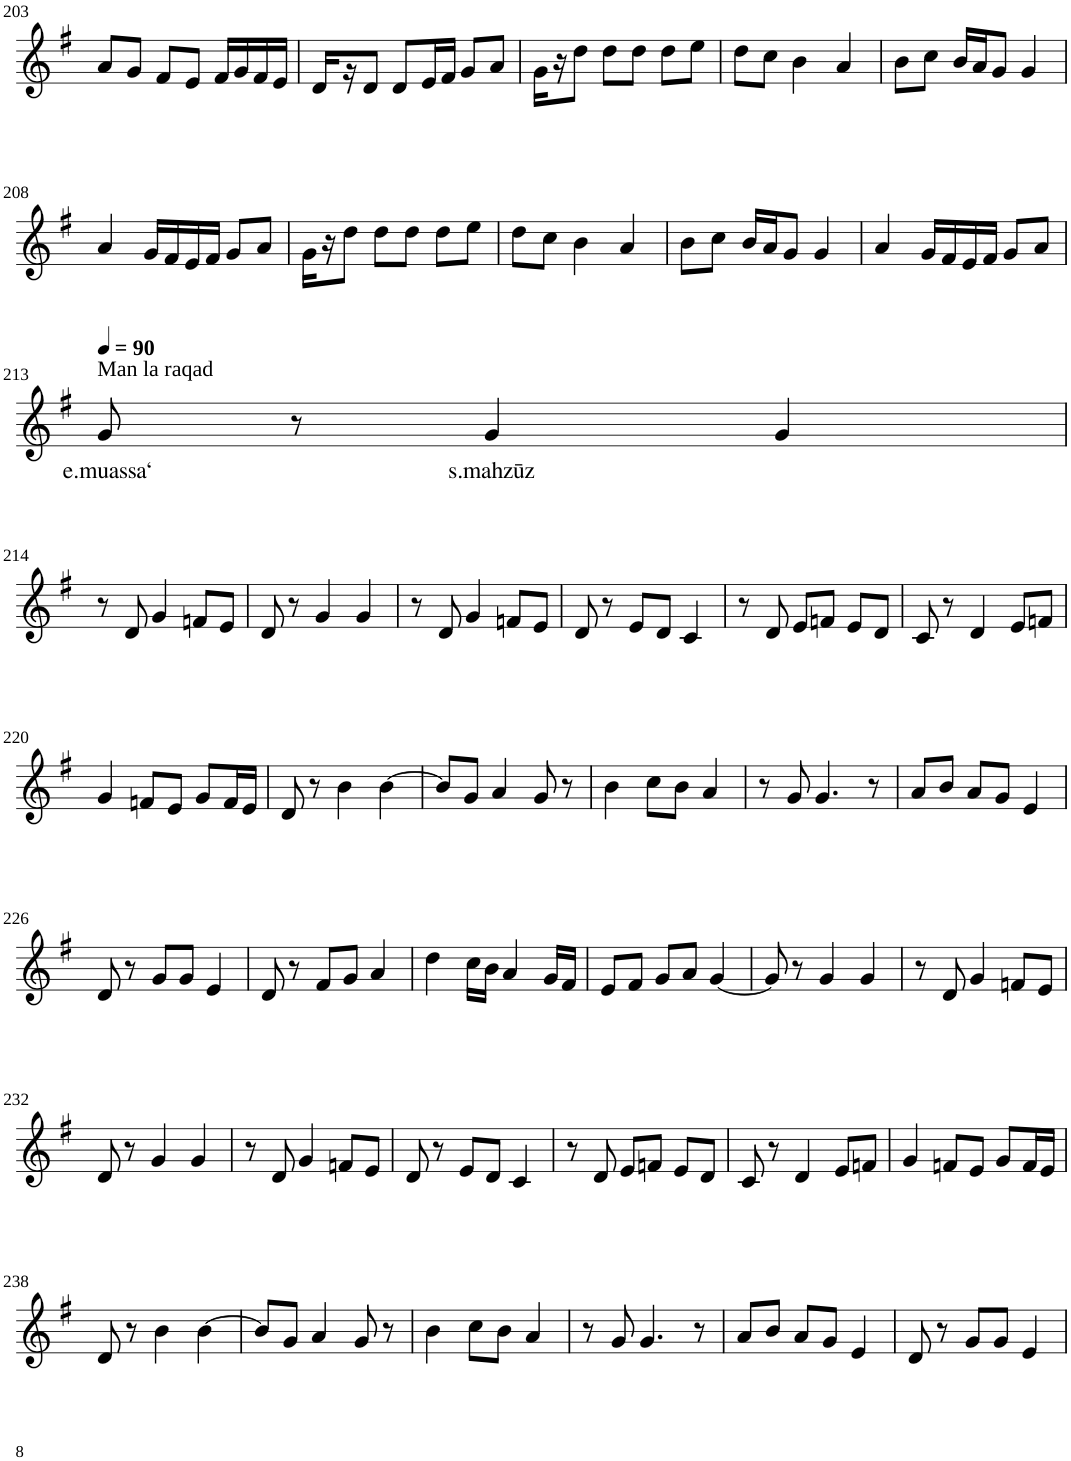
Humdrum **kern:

**kern	**text
*part1	*part1
*staff1	*staff1
*I"Violin	*
!!LO:PB:g=z
*clefG2	*
*k[f#]	*
*G:	*
*M3/4	*
=203	=203
8a/L	.
8g/J	.
8f#/L	.
8e/J	.
16f#/LL	.
16g/	.
16f#/	.
16e/JJ	.
=204	=204
16d/LL	.
16r	.
8d/J	.
8d/L	.
16e/L	.
16f#/JJ	.
8g/L	.
8a/J	.
=205	=205
16g\LL	.
16r	.
8dd\J	.
8dd\L	.
8dd\J	.
8dd\L	.
8ee\J	.
=206	=206
8dd\L	.
8cc\J	.
4b\	.
4a/	.
=207	=207
8b\L	.
8cc\J	.
16b/LL	.
16a/J	.
8g/J	.
4g/	.
!!LO:LB:g=z
=208	=208
4a/	.
16g/LL	.
16f#/	.
16e/	.
16f#/JJ	.
8g/L	.
8a/J	.
=209	=209
16g\LL	.
16r	.
8dd\J	.
8dd\L	.
8dd\J	.
8dd\L	.
8ee\J	.
=210	=210
8dd\L	.
8cc\J	.
4b\	.
4a/	.
=211	=211
8b\L	.
8cc\J	.
16b/LL	.
16a/J	.
8g/J	.
4g/	.
=212	=212
4a/	.
16g/LL	.
16f#/	.
16e/	.
16f#/JJ	.
8g/L	.
8a/J	.
!!LO:LB:g=z
=213	=213
*MM90	*
!LO:TX:a:t=Man la raqad	!
!	!LO:LY:b
8g/	e.muassa‘
8r	.
!	!LO:LY:b
4g/	s.mahzūz
4g/	.
!!LO:LB:g=z
=214	=214
8r	.
8d/	.
4g/	.
8fn/L	.
8e/J	.
=215	=215
8d/	.
8r	.
4g/	.
4g/	.
=216	=216
8r	.
8d/	.
4g/	.
8fn/L	.
8e/J	.
=217	=217
8d/	.
8r	.
8e/L	.
8d/J	.
4c/	.
=218	=218
8r	.
8d/	.
8e/L	.
8fn/J	.
8e/L	.
8d/J	.
=219	=219
8c/	.
8r	.
4d/	.
8e/L	.
8fn/J	.
!!LO:LB:g=z
=220	=220
4g/	.
8fn/L	.
8e/J	.
8g/L	.
16f/L	.
16e/JJ	.
=221	=221
8d/	.
8r	.
4b\	.
[4b\	.
=222	=222
8b/L]	.
8g/J	.
4a/	.
8g/	.
8r	.
=223	=223
4b\	.
8cc\L	.
8b\J	.
4a/	.
=224	=224
8r	.
8g/	.
4.g/	.
8r	.
=225	=225
8a/L	.
8b/J	.
8a/L	.
8g/J	.
4e/	.
!!LO:LB:g=z
=226	=226
8d/	.
8r	.
8g/L	.
8g/J	.
4e/	.
=227	=227
8d/	.
8r	.
8f#/L	.
8g/J	.
4a/	.
=228	=228
4dd\	.
16cc\LL	.
16b\JJ	.
4a/	.
16g/LL	.
16f#/JJ	.
=229	=229
8e/L	.
8f#/J	.
8g/L	.
8a/J	.
[4g/	.
=230	=230
8g/]	.
8r	.
4g/	.
4g/	.
=231	=231
8r	.
8d/	.
4g/	.
8fn/L	.
8e/J	.
!!LO:LB:g=z
=232	=232
8d/	.
8r	.
4g/	.
4g/	.
=233	=233
8r	.
8d/	.
4g/	.
8fn/L	.
8e/J	.
=234	=234
8d/	.
8r	.
8e/L	.
8d/J	.
4c/	.
=235	=235
8r	.
8d/	.
8e/L	.
8fn/J	.
8e/L	.
8d/J	.
=236	=236
8c/	.
8r	.
4d/	.
8e/L	.
8fn/J	.
=237	=237
4g/	.
8fn/L	.
8e/J	.
8g/L	.
16f/L	.
16e/JJ	.
!!LO:LB:g=z
=238	=238
8d/	.
8r	.
4b\	.
[4b\	.
=239	=239
8b/L]	.
8g/J	.
4a/	.
8g/	.
8r	.
=240	=240
4b\	.
8cc\L	.
8b\J	.
4a/	.
=241	=241
8r	.
8g/	.
4.g/	.
8r	.
=242	=242
8a/L	.
8b/J	.
8a/L	.
8g/J	.
4e/	.
=243	=243
8d/	.
8r	.
8g/L	.
8g/J	.
4e/	.
=	=
*-	*-
